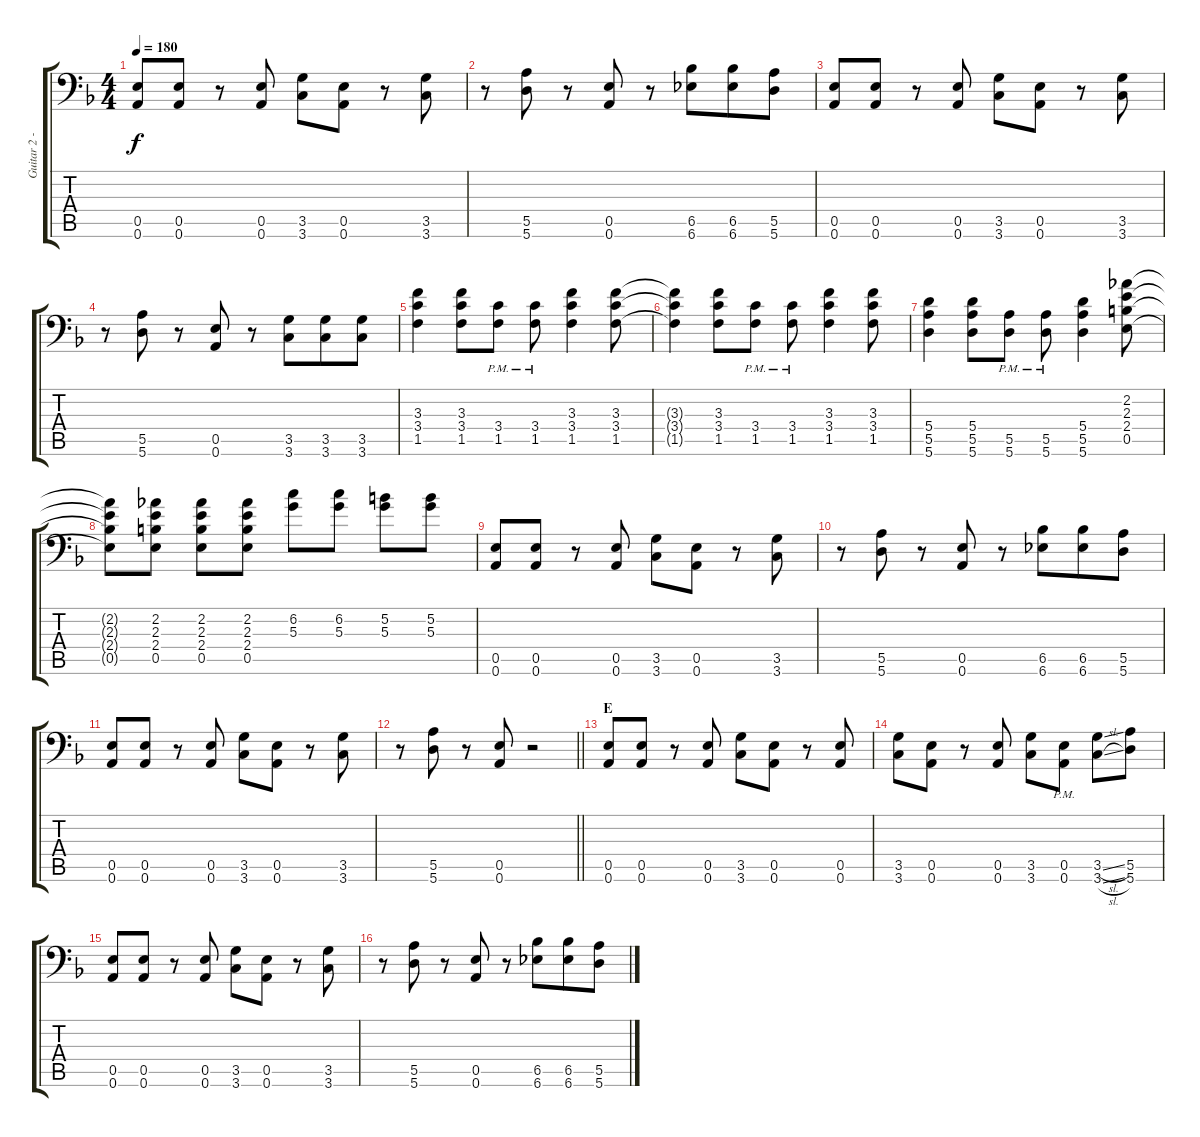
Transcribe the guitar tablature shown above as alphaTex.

\track ("Guitar 2 - Uruha" "Guitar 2 -") {instrument distortionguitar}
\staff {score tabs}
\tuning (B3 Gb3 D3 A2 E2 A1) {hide}
\ts (4 4)
\tempo 180
\clef f4
\ks f
(0.5 0.6).8{dy f} (0.5 0.6).8 r.8 (0.5 0.6).8 (3.5 3.6).8 (0.5 0.6).8 r.8 (3.5 3.6).8 |
r.8 (5.5 5.6).8 r.8 (0.5 0.6).8 r.8 (6.5 6.6).8{beam merge} (6.5 6.6).8 (5.5 5.6).8 |
(0.5 0.6).8 (0.5 0.6).8 r.8 (0.5 0.6).8 (3.5 3.6).8 (0.5 0.6).8 r.8 (3.5 3.6).8 |
r.8 (5.5 5.6).8 r.8 (0.5 0.6).8 r.8 (3.5 3.6).8{beam merge} (3.5 3.6).8 (3.5 3.6).8 |
(3.3 3.4 1.5).4 (3.3 3.4 1.5).8 (3.4{pm} 1.5{pm}).8 (3.4{pm} 1.5{pm}).8 (3.3 3.4 1.5).4 (3.3 3.4 1.5).8 |
(3.3{t} 3.4{t} 1.5{t}).4 (3.3 3.4 1.5).8 (3.4{pm} 1.5{pm}).8 (3.4{pm} 1.5{pm}).8 (3.3 3.4 1.5).4 (3.3 3.4 1.5).8 |
(5.4 5.5 5.6).4 (5.4 5.5 5.6).8 (5.5{pm} 5.6{pm}).8 (5.5{pm} 5.6{pm}).8 (5.4 5.5 5.6).4 (2.2 2.3 2.4 0.5).8 |
(2.2{t} 2.3{t} 2.4{t} 0.5{t}).8 (2.2 2.3 2.4 0.5).8 (2.2 2.3 2.4 0.5).8 (2.2 2.3 2.4 0.5).8 (6.2 5.3).8 (6.2 5.3).8 (5.2 5.3).8 (5.2 5.3).8 |
(0.5 0.6).8 (0.5 0.6).8 r.8 (0.5 0.6).8 (3.5 3.6).8 (0.5 0.6).8 r.8 (3.5 3.6).8 |
r.8 (5.5 5.6).8 r.8 (0.5 0.6).8 r.8 (6.5 6.6).8{beam merge} (6.5 6.6).8 (5.5 5.6).8 |
(0.5 0.6).8 (0.5 0.6).8 r.8 (0.5 0.6).8 (3.5 3.6).8 (0.5 0.6).8 r.8 (3.5 3.6).8 |
\barLineRight lightlight
r.8 (5.5 5.6).8 r.8 (0.5 0.6).8 r.2 |
\section ("" "E")
(0.5 0.6).8 (0.5 0.6).8 r.8 (0.5 0.6).8 (3.5 3.6).8 (0.5 0.6).8 r.8 (0.5 0.6).8 |
(3.5 3.6).8 (0.5 0.6).8 r.8 (0.5 0.6).8 (3.5 3.6).8 (0.5{pm} 0.6{pm}).8 (3.5{sl} 3.6{sl}).8 (5.5 5.6).8 |
(0.5 0.6).8 (0.5 0.6).8 r.8 (0.5 0.6).8 (3.5 3.6).8 (0.5 0.6).8 r.8 (3.5 3.6).8 |
r.8 (5.5 5.6).8 r.8 (0.5 0.6).8 r.8 (6.5 6.6).8{beam merge} (6.5 6.6).8 (5.5 5.6).8
